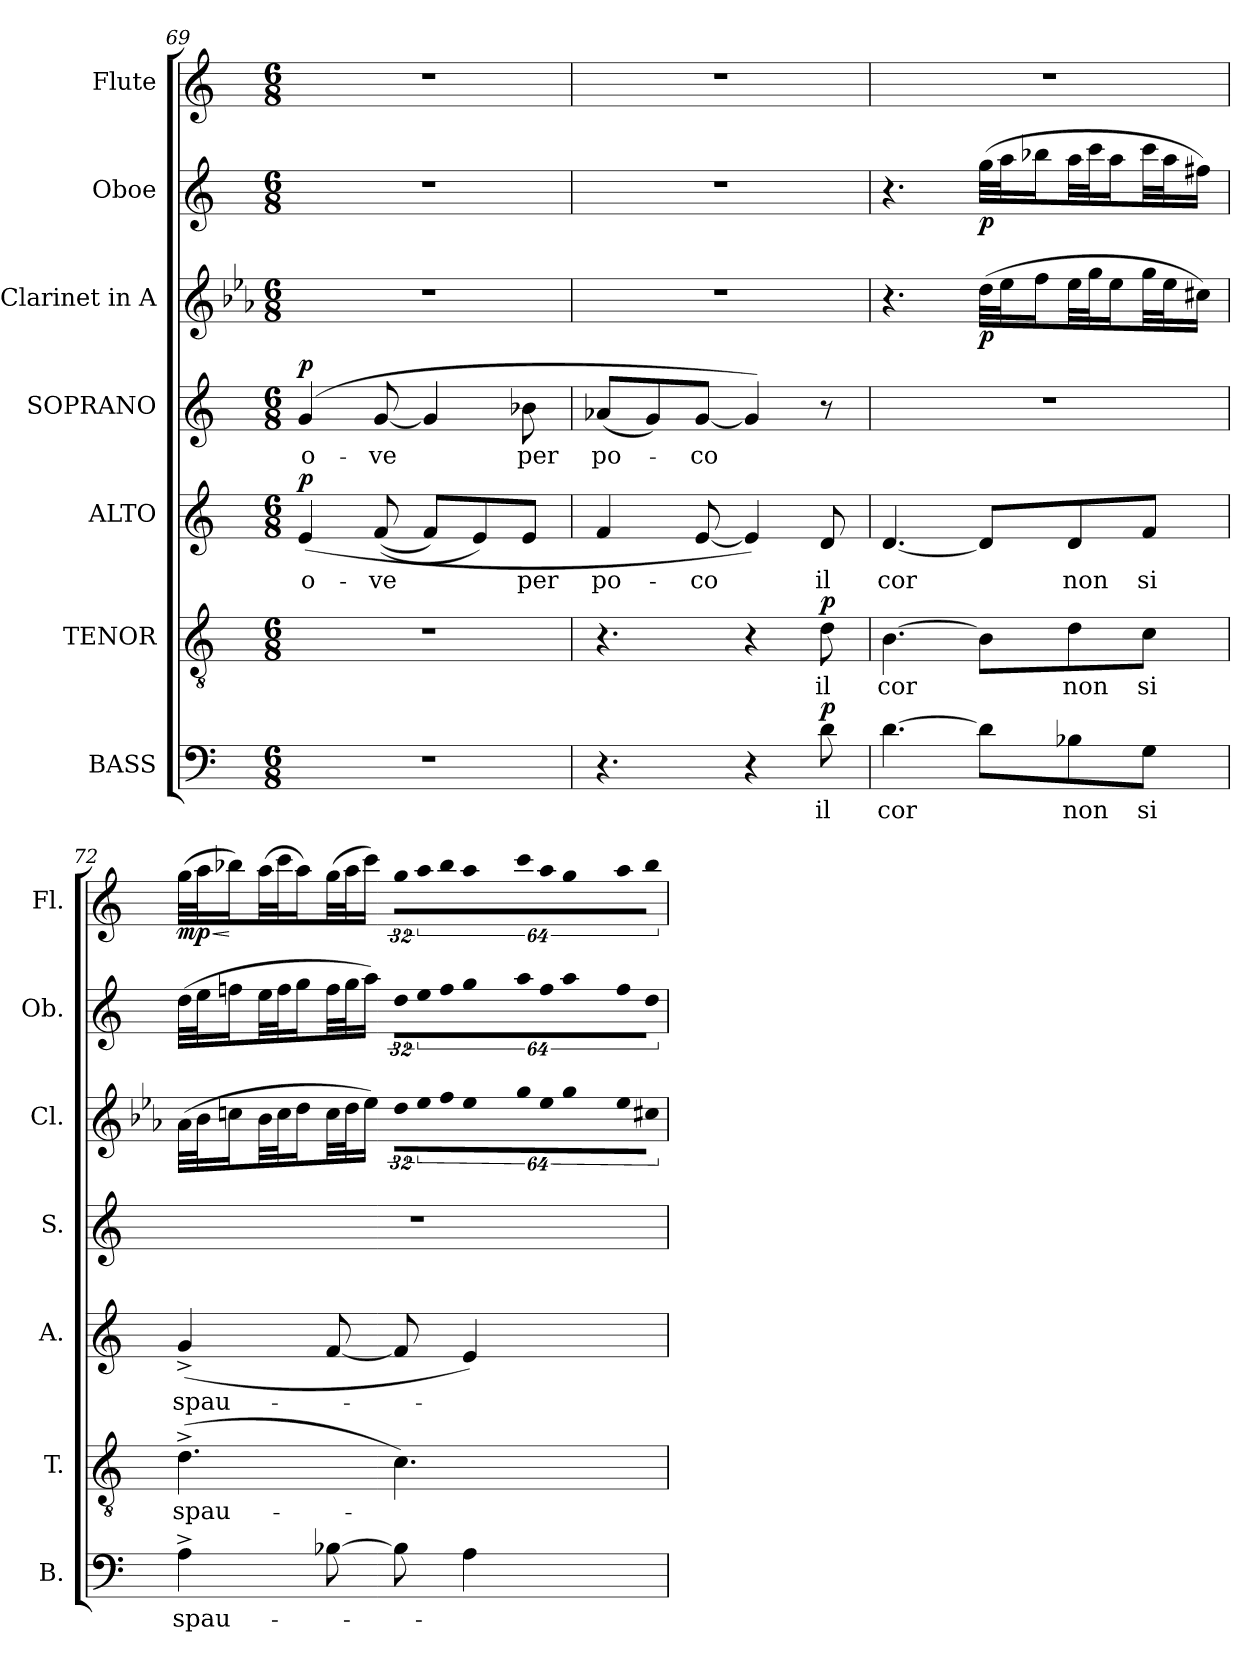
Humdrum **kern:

**kern	**text	**dynam	**kern	**text	**dynam	**kern	**text	**dynam	**kern	**text	**dynam	**kern	**dynam	**kern	**dynam	**kern	**dynam
*part7	*part7	*part7	*part6	*part6	*part6	*part5	*part5	*part5	*part4	*part4	*part4	*part3	*part3	*part2	*part2	*part1	*part1
*staff7	*staff7	*staff7	*staff6	*staff6	*staff6	*staff5	*staff5	*staff5	*staff4	*staff4	*staff4	*staff3	*staff3	*staff2	*staff2	*staff1	*staff1
*I"BASS	*	*	*I"TENOR	*	*	*I"ALTO	*	*	*I"SOPRANO	*	*	*I"Clarinet in A	*	*I"Oboe	*	*I"Flute	*
*I'B.	*	*	*I'T.	*	*	*I'A.	*	*	*I'S.	*	*	*I'Cl.	*	*I'Ob.	*	*I'Fl.	*
*clefF4	*	*	*clefGv2	*	*	*clefG2	*	*	*clefG2	*	*	*clefG2	*	*clefG2	*	*clefG2	*
*	*	*	*ITrd7c12	*	*	*	*	*	*	*	*	*ITrd2c3	*	*	*	*	*
*k[]	*	*	*k[]	*	*	*k[]	*	*	*k[]	*	*	*k[]	*	*k[]	*	*k[]	*
*C:	*	*	*C:	*	*	*C:	*	*	*C:	*	*	*C:	*	*C:	*	*C:	*
*M6/8	*	*	*M6/8	*	*	*M6/8	*	*	*M6/8	*	*	*M6/8	*	*M6/8	*	*M6/8	*
=69	=69	=69	=69	=69	=69	=69	=69	=69	=69	=69	=69	=69	=69	=69	=69	=69	=69
!LO:N:vis=1	!	!	!LO:N:vis=1	!	!	!	!	!	!	!	!	!	!	!	!	!	!
!	!	!	!	!	!	!	!LO:LY:b:color=#000000	!	!	!	!	!	!	!	!	!	!
!	!	!	!	!	!	!	!	!	!	!LO:LY:b:color=#000000	!	!LO:N:vis=1	!	!LO:N:vis=1	!	!LO:N:vis=1	!
2.r	.	.	2.r	.	.	(4ei/	o-	p	(4gi/	o-	p	2.r	.	2.r	.	2.r	.
!	!	!	!	!	!	!	!LO:LY:b:color=#000000	!	!	!	!	!	!	!	!	!	!
!	!	!	!	!	!	!	!	!	!	!LO:LY:b:color=#000000	!	!	!	!	!	!	!
.	.	.	.	.	.	((8fi/	-ve	.	[<8gi/	-ve	.	.	.	.	.	.	.
.	.	.	.	.	.	8fi/L)	.	.	4gi/]	.	.	.	.	.	.	.	.
.	.	.	.	.	.	8ei/)	.	.	.	.	.	.	.	.	.	.	.
!	!	!	!	!	!	!	!LO:LY:b:color=#000000	!	!	!	!	!	!	!	!	!	!
!	!	!	!	!	!	!	!	!	!	!LO:LY:b:color=#000000	!	!	!	!	!	!	!
.	.	.	.	.	.	8ei/J	per	.	8b-Xi\	per	.	.	.	.	.	.	.
=70	=70	=70	=70	=70	=70	=70	=70	=70	=70	=70	=70	=70	=70	=70	=70	=70	=70
!	!	!	!	!	!	!	!LO:LY:b:color=#000000	!	!	!	!	!	!	!	!	!	!
!	!	!	!	!	!	!	!	!	!	!LO:LY:b:color=#000000	!	!LO:N:vis=1	!	!LO:N:vis=1	!	!LO:N:vis=1	!
4.r	.	.	4.r	.	.	4fi/	po-	.	(8a-Xi/L	po-	.	2.r	.	2.r	.	2.r	.
.	.	.	.	.	.	.	.	.	8gi/)	.	.	.	.	.	.	.	.
!	!	!	!	!	!	!	!LO:LY:b:color=#000000	!	!	!	!	!	!	!	!	!	!
!	!	!	!	!	!	!	!	!	!	!LO:LY:b:color=#000000	!	!	!	!	!	!	!
.	.	.	.	.	.	[<8ei/	-co	.	[<8gi/J	-co	.	.	.	.	.	.	.
4r	.	.	4r	.	.	4ei/])	.	.	4gi/])	.	.	.	.	.	.	.	.
!	!LO:LY:b:color=#000000	!	!	!	!	!	!	!	!	!	!	!	!	!	!	!	!
!	!	!	!	!LO:LY:b:color=#000000	!	!	!	!	!	!	!	!	!	!	!	!	!
!	!	!	!	!	!	!	!LO:LY:b:color=#000000	!	!	!	!	!	!	!	!	!	!
8di\	il	p	8Di\	il	p	8di/	il	.	8r	.	.	.	.	.	.	.	.
=71	=71	=71	=71	=71	=71	=71	=71	=71	=71	=71	=71	=71	=71	=71	=71	=71	=71
!	!LO:LY:b:color=#000000	!	!	!	!	!	!	!	!	!	!	!	!	!	!	!	!
!	!	!	!	!LO:LY:b:color=#000000	!	!	!	!	!	!	!	!	!	!	!	!	!
!	!	!	!	!	!	!	!LO:LY:b:color=#000000	!	!LO:N:vis=1	!	!	!	!	!	!	!LO:N:vis=1	!
[>4.di\	cor	.	[>4.BBi\	cor	.	[<4.di/	cor	.	2.r	.	.	4.r	.	4.r	.	2.r	.
8di\L]	.	.	8BBi\L]	.	.	8di/L]	.	.	.	.	.	(32bi\LLL	p	(32ggi\LLL	p	.	.
.	.	.	.	.	.	.	.	.	.	.	.	32cci\J	.	32aai\J	.	.	.
.	.	.	.	.	.	.	.	.	.	.	.	16ddi\J	.	16bb-Xi\J	.	.	.
!	!LO:LY:b:color=#000000	!	!	!	!	!	!	!	!	!	!	!	!	!	!	!	!
!	!	!	!	!LO:LY:b:color=#000000	!	!	!	!	!	!	!	!	!	!	!	!	!
!	!	!	!	!	!	!	!LO:LY:b:color=#000000	!	!	!	!	!	!	!	!	!	!
8B-Xi\	non	.	8Di\	non	.	8di/	non	.	.	.	.	32cci\LL	.	32aai\LL	.	.	.
.	.	.	.	.	.	.	.	.	.	.	.	32eei\J	.	32ccci\J	.	.	.
.	.	.	.	.	.	.	.	.	.	.	.	16cci\J	.	16aai\J	.	.	.
!	!LO:LY:b:color=#000000	!	!	!	!	!	!	!	!	!	!	!	!	!	!	!	!
!	!	!	!	!LO:LY:b:color=#000000	!	!	!	!	!	!	!	!	!	!	!	!	!
!	!	!	!	!	!	!	!LO:LY:b:color=#000000	!	!	!	!	!	!	!	!	!	!
8Gi\J	si	.	8Ci\J	si	.	8fi/J	si	.	.	.	.	32eei\LL	.	32ccci\LL	.	.	.
.	.	.	.	.	.	.	.	.	.	.	.	32cci\J	.	32aai\J	.	.	.
.	.	.	.	.	.	.	.	.	.	.	.	16a#Xi\JJ)	.	16ff#Xi\JJ)	.	.	.
=72	=72	=72	=72	=72	=72	=72	=72	=72	=72	=72	=72	=72	=72	=72	=72	=72	=72
!	!LO:LY:b:color=#000000	!	!	!	!	!	!	!	!	!	!	!	!	!	!	!	!
!	!	!	!	!LO:LY:b:color=#000000	!	!	!	!	!	!	!	!	!	!	!	!	!
!	!	!	!	!	!	!	!LO:LY:b:color=#000000	!	!LO:N:vis=1	!	!	!	!	!	!	!	!LO:HP:b
4A^i\	spau-	.	(4.D^i\	spau-	.	(4g^i/	spau-	.	2.r	.	.	(32fi\LLL	.	(32ddi\LLL	.	(32ggi\LLL	< mp
.	.	.	.	.	.	.	.	.	.	.	.	32gi\J	.	32eei\J	.	32aai\J	.
.	.	.	.	.	.	.	.	.	.	.	.	16ani\J	.	16ffni\J	.	16bb-Xi\J)	[
.	.	.	.	.	.	.	.	.	.	.	.	32gi\LL	.	32eei\LL	.	(32aai\LL	.
.	.	.	.	.	.	.	.	.	.	.	.	32ai\J	.	32ffi\J	.	32ccci\J	.
.	.	.	.	.	.	.	.	.	.	.	.	16bi\J	.	16ggi\J	.	16aai\J)	.
[>8B-Xi\	.	.	.	.	.	[<8fi/	.	.	.	.	.	32ai\LL	.	32ffi\LL	.	(32ggi\LL	.
.	.	.	.	.	.	.	.	.	.	.	.	32bi\J	.	32ggi\J	.	32aai\J	.
.	.	.	.	.	.	.	.	.	.	.	.	16cci\JJ)	.	16aai\JJ)	.	16ccci\JJ)	.
!	!	!	!	!	!	!	!	!	!	!	!	!LO:N:vis=16	!	!LO:N:vis=16	!	!LO:N:vis=16	!
8B-i\]	.	.	4.Ci\)	.	.	8fi/]	.	.	.	.	.	512%21bi\LL	.	512%21ddi\LL	.	512%21ggi\LL	.
!	!	!	!	!	!	!	!	!	!	!	!	!LO:N:vis=16	!	!LO:N:vis=16	!	!LO:N:vis=16	!
.	.	.	.	.	.	.	.	.	.	.	.	1024%43cci\	.	1024%43eei\	.	1024%43aai\	.
!	!	!	!	!	!	!	!	!	!	!	!	!LO:N:vis=16	!	!LO:N:vis=16	!	!LO:N:vis=16	!
.	.	.	.	.	.	.	.	.	.	.	.	1024%43ddi\J	.	1024%43ffi\J	.	1024%43bb-i\J	.
!	!	!	!	!	!	!	!	!	!	!	!	!LO:N:vis=16	!	!LO:N:vis=16	!	!LO:N:vis=16	!
4Ai\	.	.	.	.	.	4ei/)	.	.	.	.	.	512%21cci\L	.	512%21ggi\L	.	512%21aai\L	.
!	!	!	!	!	!	!	!	!	!	!	!	!LO:N:vis=16	!	!LO:N:vis=16	!	!LO:N:vis=16	!
.	.	.	.	.	.	.	.	.	.	.	.	1024%43eei\	.	1024%43aai\	.	1024%43ccci\	.
!	!	!	!	!	!	!	!	!	!	!	!	!LO:N:vis=16	!	!LO:N:vis=16	!	!LO:N:vis=16	!
.	.	.	.	.	.	.	.	.	.	.	.	1024%43cci\J	.	1024%43ffi\J	.	1024%43aai\J	.
!	!	!	!	!	!	!	!	!	!	!	!	!LO:N:vis=16	!	!LO:N:vis=16	!	!LO:N:vis=16	!
.	.	.	.	.	.	.	.	.	.	.	.	512%21eei\L	.	512%21aai\L	.	512%21ggi\L	.
!	!	!	!	!	!	!	!	!	!	!	!	!LO:N:vis=16	!	!LO:N:vis=16	!	!LO:N:vis=16	!
.	.	.	.	.	.	.	.	.	.	.	.	1024%43cci\	.	1024%43ffi\	.	1024%43aai\	.
!	!	!	!	!	!	!	!	!	!	!	!	!LO:N:vis=16	!	!LO:N:vis=16	!	!LO:N:vis=16	!
.	.	.	.	.	.	.	.	.	.	.	.	1024%43a#Xi\JJ	.	1024%43ddi\JJ	.	1024%43bb-i\JJ	.
=	=	=	=	=	=	=	=	=	=	=	=	=	=	=	=	=	=
*-	*-	*-	*-	*-	*-	*-	*-	*-	*-	*-	*-	*-	*-	*-	*-	*-	*-
